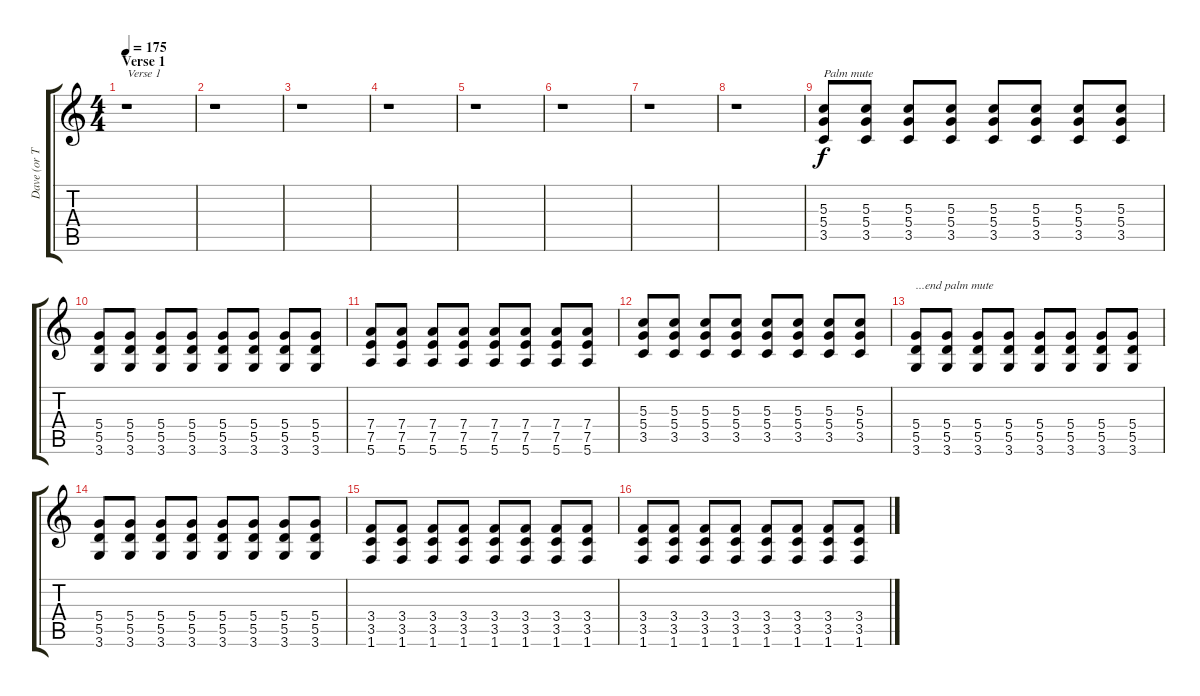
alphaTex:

\track ("Dave (or Tony) - Guitar 2" "Dave (or T") {instrument distortionguitar}
\staff {score tabs}
\tuning (E4 B3 G3 D3 A2 E2) {hide}
\ts (4 4)
\section ("" "Verse 1")
\tempo 175
\clef g2
\ks c
r.1{txt "Verse 1" dy f} |
r.1 |
r.1 |
r.1 |
r.1 |
r.1 |
r.1 |
r.1 |
(5.3 5.4 3.5).8{txt "Palm mute" volume 10} (5.3 5.4 3.5).8 (5.3 5.4 3.5).8 (5.3 5.4 3.5).8 (5.3 5.4 3.5).8 (5.3 5.4 3.5).8 (5.3 5.4 3.5).8 (5.3 5.4 3.5).8 |
(5.4 5.5 3.6).8 (5.4 5.5 3.6).8 (5.4 5.5 3.6).8 (5.4 5.5 3.6).8 (5.4 5.5 3.6).8 (5.4 5.5 3.6).8 (5.4 5.5 3.6).8 (5.4 5.5 3.6).8 |
(7.4 7.5 5.6).8 (7.4 7.5 5.6).8 (7.4 7.5 5.6).8 (7.4 7.5 5.6).8 (7.4 7.5 5.6).8 (7.4 7.5 5.6).8 (7.4 7.5 5.6).8 (7.4 7.5 5.6).8 |
(5.3 5.4 3.5).8 (5.3 5.4 3.5).8 (5.3 5.4 3.5).8 (5.3 5.4 3.5).8 (5.3 5.4 3.5).8 (5.3 5.4 3.5).8 (5.3 5.4 3.5).8 (5.3 5.4 3.5).8 |
(5.4 5.5 3.6).8{txt "...end palm mute" volume 15} (5.4 5.5 3.6).8 (5.4 5.5 3.6).8 (5.4 5.5 3.6).8 (5.4 5.5 3.6).8 (5.4 5.5 3.6).8 (5.4 5.5 3.6).8 (5.4 5.5 3.6).8 |
(5.4 5.5 3.6).8 (5.4 5.5 3.6).8 (5.4 5.5 3.6).8 (5.4 5.5 3.6).8 (5.4 5.5 3.6).8 (5.4 5.5 3.6).8 (5.4 5.5 3.6).8 (5.4 5.5 3.6).8 |
(3.4 3.5 1.6).8 (3.4 3.5 1.6).8 (3.4 3.5 1.6).8 (3.4 3.5 1.6).8 (3.4 3.5 1.6).8 (3.4 3.5 1.6).8 (3.4 3.5 1.6).8 (3.4 3.5 1.6).8 |
(3.4 3.5 1.6).8 (3.4 3.5 1.6).8 (3.4 3.5 1.6).8 (3.4 3.5 1.6).8 (3.4 3.5 1.6).8 (3.4 3.5 1.6).8 (3.4 3.5 1.6).8 (3.4 3.5 1.6).8
